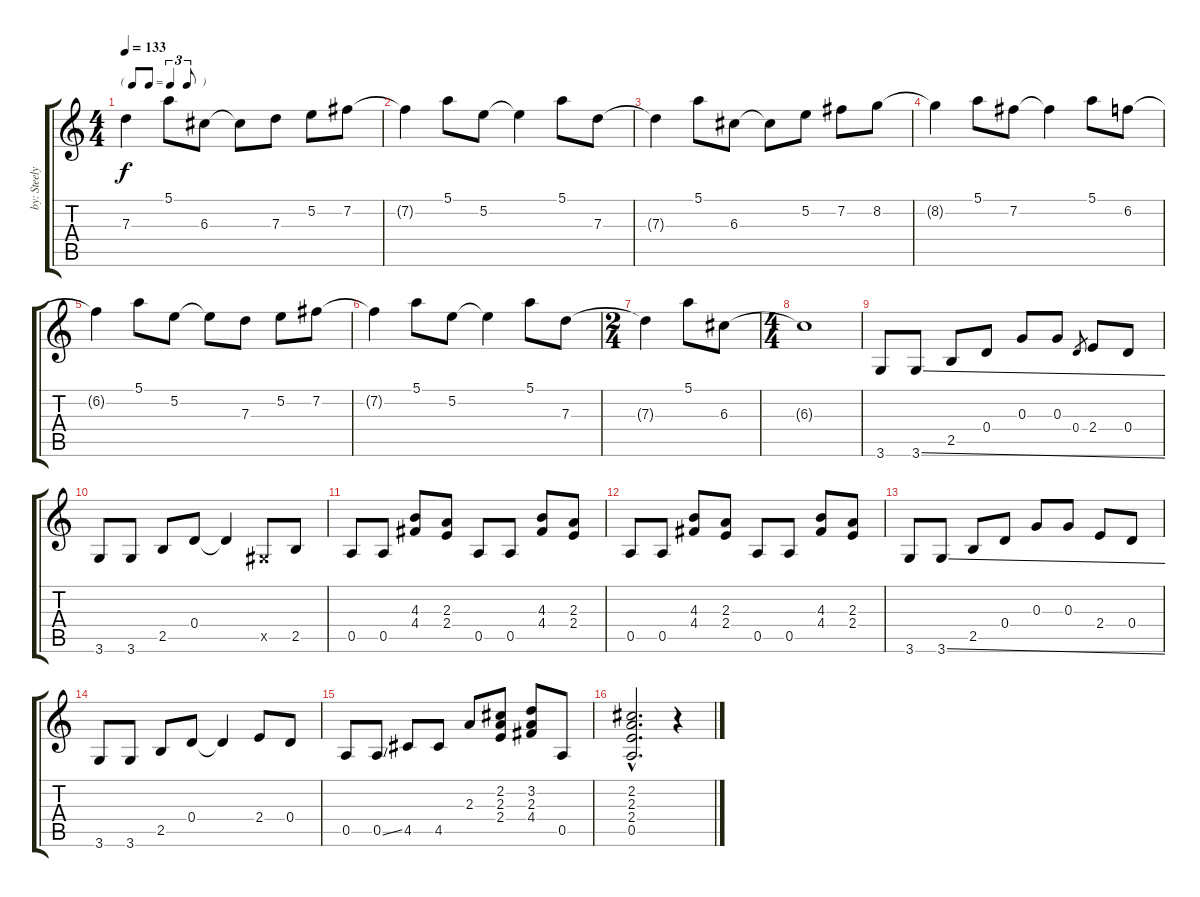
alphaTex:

\track ("by: Steely Dan" "by: Steely") {instrument electricguitarclean}
\staff {score tabs}
\tuning (E4 B3 G3 D3 A2 E2) {hide}
\ts (4 4)
\tf triplet8th
\tempo 133
\clef g2
\ks c
7.3{t}.4{dy f} 5.1.8 6.3.8 6.3{t}.8 7.3.8 5.2.8 7.2.8 |
7.2{t}.4 5.1.8 5.2.8 5.2{t}.4 5.1.8 7.3.8 |
7.3{t}.4 5.1.8 6.3.8 6.3{t}.8 5.2.8 7.2.8 8.2.8 |
8.2{t}.4 5.1.8 7.2.8 7.2{t}.4 5.1.8 6.2.8 |
6.2{t}.4 5.1.8 5.2.8 5.2{t}.8 7.3.8 5.2.8 7.2.8 |
7.2{t}.4 5.1.8 5.2.8 5.2{t}.4 5.1.8 7.3.8 |
\ts (2 4)
7.3{t}.4 5.1.8 6.3.8 |
\ts (4 4)
6.3{t}.1 |
3.6.8 3.6{ss}.8 2.5.8 0.4.8 0.3.8 0.3.8 0.4.8{gr} 2.4.8 0.4.8 |
3.6.8 3.6.8 2.5.8 0.4.8 0.4{t}.4 -1.5{x}.8 2.5.8 |
0.5.8 0.5.8 (4.3 4.4).8 (2.3 2.4).8 0.5.8 0.5.8 (4.3 4.4).8 (2.3 2.4).8 |
0.5.8 0.5.8 (4.3 4.4).8 (2.3 2.4).8 0.5.8 0.5.8 (4.3 4.4).8 (2.3 2.4).8 |
3.6.8 3.6{ss}.8 2.5.8 0.4.8 0.3.8 0.3.8 2.4.8 0.4.8 |
3.6.8 3.6.8 2.5.8 0.4.8 0.4{t}.4 2.4.8 0.4.8 |
0.5.8 0.5{ss}.8 4.5.8 4.5.8 2.3.8 (2.2 2.3 2.4).8 (3.2 2.3 4.4).8 0.5.8 |
(2.2{hac} 2.3{hac} 2.4{hac} 0.5{hac}).2{d} r.4
